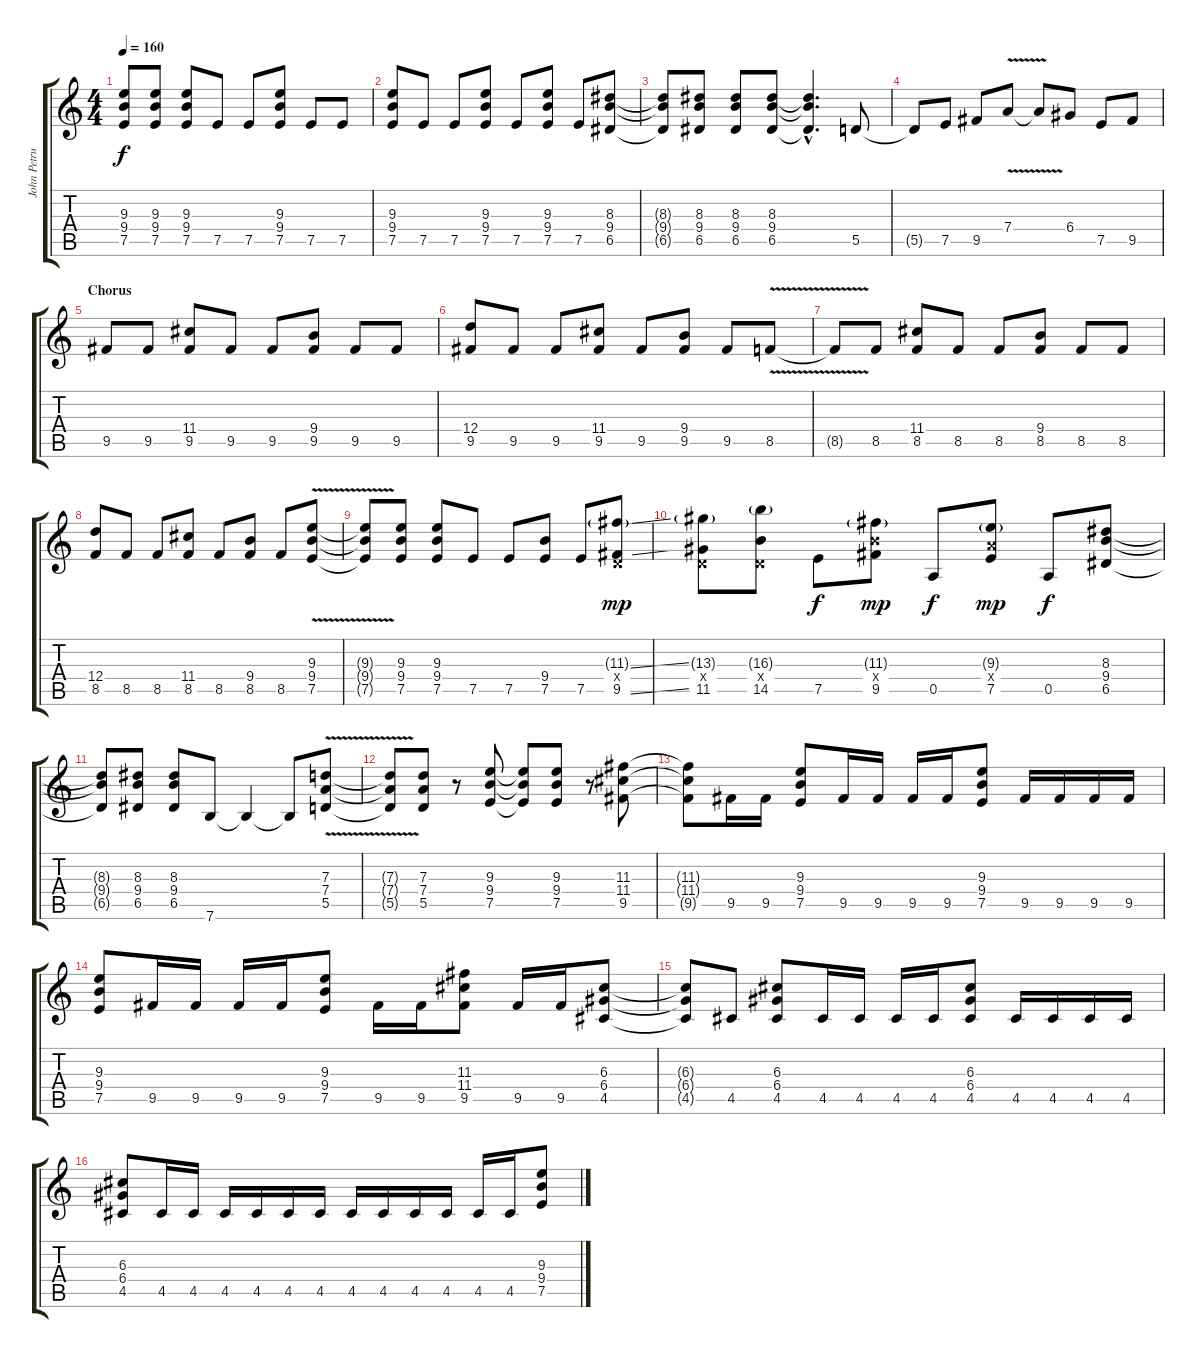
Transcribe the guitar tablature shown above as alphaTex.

\track ("John Petrucci Rythm/Lead Guitar" "John Petru") {instrument distortionguitar}
\staff {score tabs}
\tuning (E4 B3 G3 D3 A2 E2) {hide}
\ts (4 4)
\tempo 160
\clef g2
\ks c
(9.3{t} 9.4{t} 7.5{t}).8{dy f} (9.3 9.4 7.5).8 (9.3 9.4 7.5).8 7.5.8 7.5.8 (9.3 9.4 7.5).8 7.5.8 7.5.8 |
(9.3 9.4 7.5).8 7.5.8 7.5.8 (9.3 9.4 7.5).8 7.5.8 (9.3 9.4 7.5).8 7.5.8 (8.3 9.4 6.5).8 |
(8.3{t} 9.4{t} 6.5{t}).8 (8.3 9.4 6.5).8 (8.3 9.4 6.5).8 (8.3 9.4 6.5).8 (8.3{hac t} 9.4{hac t} 6.5{hac t}).4{d} 5.5.8 |
5.5{t}.8 7.5.8 9.5.8 7.4{v}.8 7.4{t}.8 6.4.8 7.5.8 9.5.8 |
\section ("" "Chorus")
9.5.8 9.5.8 (11.4 9.5).8 9.5.8 9.5.8 (9.4 9.5).8 9.5.8 9.5.8 |
(12.4 9.5).8 9.5.8 9.5.8 (11.4 9.5).8 9.5.8 (9.4 9.5).8 9.5.8 8.5{v}.8 |
8.5{t}.8 8.5.8 (11.4 8.5).8 8.5.8 8.5.8 (9.4 8.5).8 8.5.8 8.5.8 |
(12.4 8.5).8 8.5.8 8.5.8 (11.4 8.5).8 8.5.8 (9.4 8.5).8 8.5.8 (9.3 9.4 7.5{v}).8 |
(9.3{t} 9.4{t} 7.5{t}).8 (9.3 9.4 7.5).8 (9.3 9.4 7.5).8 7.5.8 7.5.8 (9.4 7.5).8 7.5.8 (11.3{ss g} 0.4{x} 9.5{ss}).8{dy mp} |
(13.3{g} 0.4{x} 11.5).8 (16.3{g} 0.4{x} 14.5).8 7.5.8{dy f} (11.3{g} 9.4{x} 9.5).8{dy mp} 0.5.8{dy f} (9.3{g} 7.4{x} 7.5).8{dy mp} 0.5.8{dy f} (8.3 9.4 6.5).8 |
(8.3{t} 9.4{t} 6.5{t}).8 (8.3 9.4 6.5).8 (8.3 9.4 6.5).8 7.6.8 7.6{t}.4 7.6{t}.8 (7.3 7.4 5.5{v}).8 |
(7.3{t} 7.4{t} 5.5{t}).8 (7.3 7.4 5.5).8 r.8 (9.3 9.4 7.5).8 (9.3{t} 9.4{t} 7.5{t}).8 (9.3 9.4 7.5).8 r.8 (11.3 11.4 9.5).8 |
(11.3{t} 11.4{t} 9.5{t}).8 9.5.16 9.5.16 (9.3 9.4 7.5).8 9.5.16 9.5.16 9.5.16 9.5.16 (9.3 9.4 7.5).8 9.5.16 9.5.16 9.5.16 9.5.16 |
(9.3 9.4 7.5).8 9.5.16 9.5.16 9.5.16 9.5.16 (9.3 9.4 7.5).8 9.5.16 9.5.16 (11.3 11.4 9.5).8 9.5.16 9.5.16 (6.3 6.4 4.5).8 |
(6.3{t} 6.4{t} 4.5{t}).8 4.5.8 (6.3 6.4 4.5).8 4.5.16 4.5.16 4.5.16 4.5.16 (6.3 6.4 4.5).8 4.5.16 4.5.16 4.5.16 4.5.16 |
(6.3 6.4 4.5).8 4.5.16 4.5.16 4.5.16 4.5.16 4.5.16 4.5.16 4.5.16 4.5.16 4.5.16 4.5.16 4.5.16 4.5.16 (9.3 9.4 7.5).8
